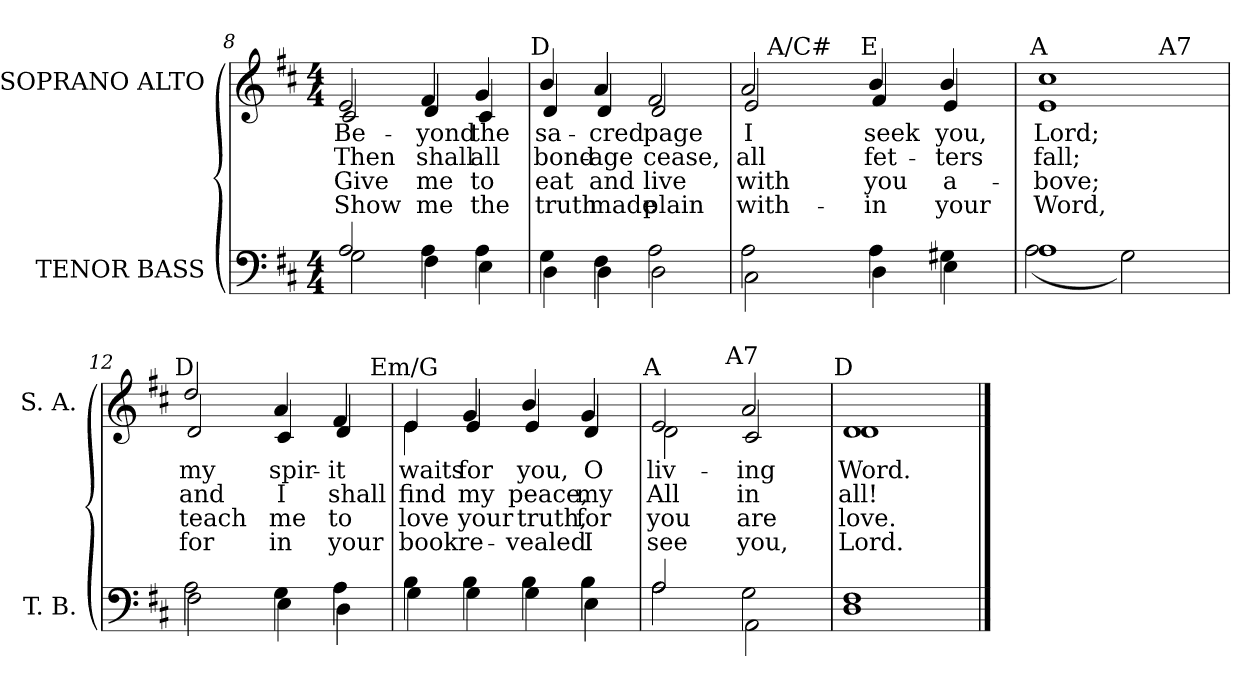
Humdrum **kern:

**kern	**kern	**text	**text	**text	**text
*part2	*part1	*part1	*part1	*part1	*part1
*staff2	*staff1	*staff1	*staff1	*staff1	*staff1
*I"TENOR BASS	*I"SOPRANO ALTO	*	*	*	*
*I'T. B.	*I'S. A.	*	*	*	*
*clefF4	*clefG2	*	*	*	*
*k[f#c#]	*k[f#c#]	*	*	*	*
*D:	*D:	*	*	*	*
*M4/4	*M4/4	*	*	*	*
=8	=8	=8	=8	=8	=8
*^	*	*	*	*	*
!	!	!LO:TX:a:cj:t=A7	!	!	!	!
!	!	!	!LO:LY:b:color=#000000	!LO:LY:b:color=#000000	!LO:LY:b:color=#000000	!LO:LY:b:color=#000000
*	*	*^	*	*	*	*
2Ai/	2Gi\	2ei/	2c#i/	Be-	Then	Give	Show
!	!	!	!	!LO:LY:b:color=#000000	!LO:LY:b:color=#000000	!LO:LY:b:color=#000000	!LO:LY:b:color=#000000
4Ai\	4F#i\	4f#i/	4di/	-yond	shall	me	me
!	!	!	!	!LO:LY:b:color=#000000	!LO:LY:b:color=#000000	!LO:LY:b:color=#000000	!LO:LY:b:color=#000000
4Ai\	4Ei\	4gi/	4c#i/	the	all	to	the
=9	=9	=9	=9	=9	=9	=9	=9
!	!	!LO:TX:a:cj:t=D	!	!	!	!	!
!	!	!	!	!LO:LY:b:color=#000000	!LO:LY:b:color=#000000	!LO:LY:b:color=#000000	!LO:LY:b:color=#000000
4Gi\	4Di\	4bi/	4di/	sa-	bond-	eat	truth
!	!	!	!	!LO:LY:b:color=#000000	!LO:LY:b:color=#000000	!LO:LY:b:color=#000000	!LO:LY:b:color=#000000
4F#i\	4Di\	4ai/	4di/	-cred	-age	and	made
!	!	!	!	!LO:LY:b:color=#000000	!LO:LY:b:color=#000000	!LO:LY:b:color=#000000	!LO:LY:b:color=#000000
2Ai\	2Di\	2f#i/	2di/	page	cease,	live	plain
*	*	*v	*v	*	*	*	*
!!LO:LB:g=z
=10	=10	=10	=10	=10	=10	=10
*	*	*^	*	*	*	*
!	!	!	!	!LO:LY:b:color=#000000	!LO:LY:b:color=#000000	!LO:LY:b:color=#000000	!LO:LY:b:color=#000000
*	*	*	*^	*	*	*	*
2Ai\	2C#i\	2ai/	2ei/	16ryy	I	all	with	with-
.	.	.	.	32ryy	.	.	.	.
.	.	.	.	64ryy	.	.	.	.
.	.	.	.	128ryy	.	.	.	.
.	.	.	.	512.ryy	.	.	.	.
!	!	!	!	!LO:TX:a:cj:t=A/C#	!	!	!	!
.	.	.	.	2ryy	.	.	.	.
!	!	!LO:TX:a:cj:t=E	!	!	!	!	!	!
!	!	!	!	!	!LO:LY:b:color=#000000	!LO:LY:b:color=#000000	!LO:LY:b:color=#000000	!LO:LY:b:color=#000000
4Ai\	4Di\	4bi/	4f#i/	.	seek	fet-	you	-in
.	.	.	.	4ryy	.	.	.	.
!	!	!	!	!	!LO:LY:b:color=#000000	!LO:LY:b:color=#000000	!LO:LY:b:color=#000000	!LO:LY:b:color=#000000
4G#Xi\	4Ei\	4bi/	4ei/	.	you,	-ters	a-	your
.	.	.	.	8ryy	.	.	.	.
.	.	.	.	256ryy	.	.	.	.
.	.	.	.	1024ryy	.	.	.	.
=11	=11	=11	=11	=11	=11	=11	=11	=11
!	!	!LO:TX:a:cj:t=A	!	!	!	!	!	!
!	!	!	!	!	!LO:LY:b:color=#000000	!LO:LY:b:color=#000000	!LO:LY:b:color=#000000	!LO:LY:b:color=#000000
1Ai	(2Ai\	1cc#i	1ei	2.ryy	Lord;	fall;	-bove;	Word,
.	2Gi\)	.	.	.	.	.	.	.
!	!	!	!	!LO:TX:a:cj:t=A7	!	!	!	!
.	.	.	.	4ryy	.	.	.	.
*	*	*v	*v	*v	*	*	*	*
=12	=12	=12	=12	=12	=12	=12
*	*	*^	*	*	*	*
*	*	*	*^	*	*	*	*
!	!	!LO:TX:a:cj:t=D	!	!	!	!	!	!
!	!	!	!	!	!LO:LY:b:color=#000000	!LO:LY:b:color=#000000	!LO:LY:b:color=#000000	!LO:LY:b:color=#000000
*	*	*	*v	*v	*	*	*	*
2Ai\	2F#i\	2ddi/	2di/	my	and	teach	for
!	!	!	!	!LO:LY:b:color=#000000	!LO:LY:b:color=#000000	!LO:LY:b:color=#000000	!LO:LY:b:color=#000000
4Gi\	4Ei\	4ai/	4c#i/	spir-	I	me	in
!	!	!	!	!LO:LY:b:color=#000000	!LO:LY:b:color=#000000	!LO:LY:b:color=#000000	!LO:LY:b:color=#000000
4Ai\	4Di\	4f#i/	4di/	-it	shall	to	your
=13	=13	=13	=13	=13	=13	=13	=13
!	!	!LO:TX:a:cj:t=Em/G	!	!	!	!	!
!	!	!	!	!LO:LY:b:color=#000000	!LO:LY:b:color=#000000	!LO:LY:b:color=#000000	!LO:LY:b:color=#000000
4Bi\	4Gi\	4ei/	4ei\	waits	find	love	book
!	!	!	!	!LO:LY:b:color=#000000	!LO:LY:b:color=#000000	!LO:LY:b:color=#000000	!LO:LY:b:color=#000000
4Bi\	4Gi\	4gi/	4ei/	for	my	your	re-
!	!	!	!	!LO:LY:b:color=#000000	!LO:LY:b:color=#000000	!LO:LY:b:color=#000000	!LO:LY:b:color=#000000
4Bi\	4Gi\	4bi/	4ei/	you,	peace,	truth,	-vealed
!	!	!	!	!LO:LY:b:color=#000000	!LO:LY:b:color=#000000	!LO:LY:b:color=#000000	!LO:LY:b:color=#000000
4Bi\	4Ei\	4gi/	4di/	O	my	for	I
=14	=14	=14	=14	=14	=14	=14	=14
!	!	!LO:TX:a:cj:t=A	!	!	!	!	!
!	!	!	!	!LO:LY:b:color=#000000	!LO:LY:b:color=#000000	!LO:LY:b:color=#000000	!LO:LY:b:color=#000000
2Ai/	2Ai\	2ei/	2di\	liv-	All	you	see
!	!	!LO:TX:a:cj:t=A7	!	!	!	!	!
!	!	!	!	!LO:LY:b:color=#000000	!LO:LY:b:color=#000000	!LO:LY:b:color=#000000	!LO:LY:b:color=#000000
2Gi\	2AAi\	2ai/	2c#i/	-ing	in	are	you,
=15	=15	=15	=15	=15	=15	=15	=15
!	!	!LO:TX:a:cj:t=D	!	!	!	!	!
!	!	!	!	!LO:LY:b:color=#000000	!LO:LY:b:color=#000000	!LO:LY:b:color=#000000	!LO:LY:b:color=#000000
1F#i	1Di	1di	1di	Word.	all!	love.	Lord.
*v	*v	*	*	*	*	*	*
*	*v	*v	*	*	*	*
==	==	==	==	==	==
*-	*-	*-	*-	*-	*-
